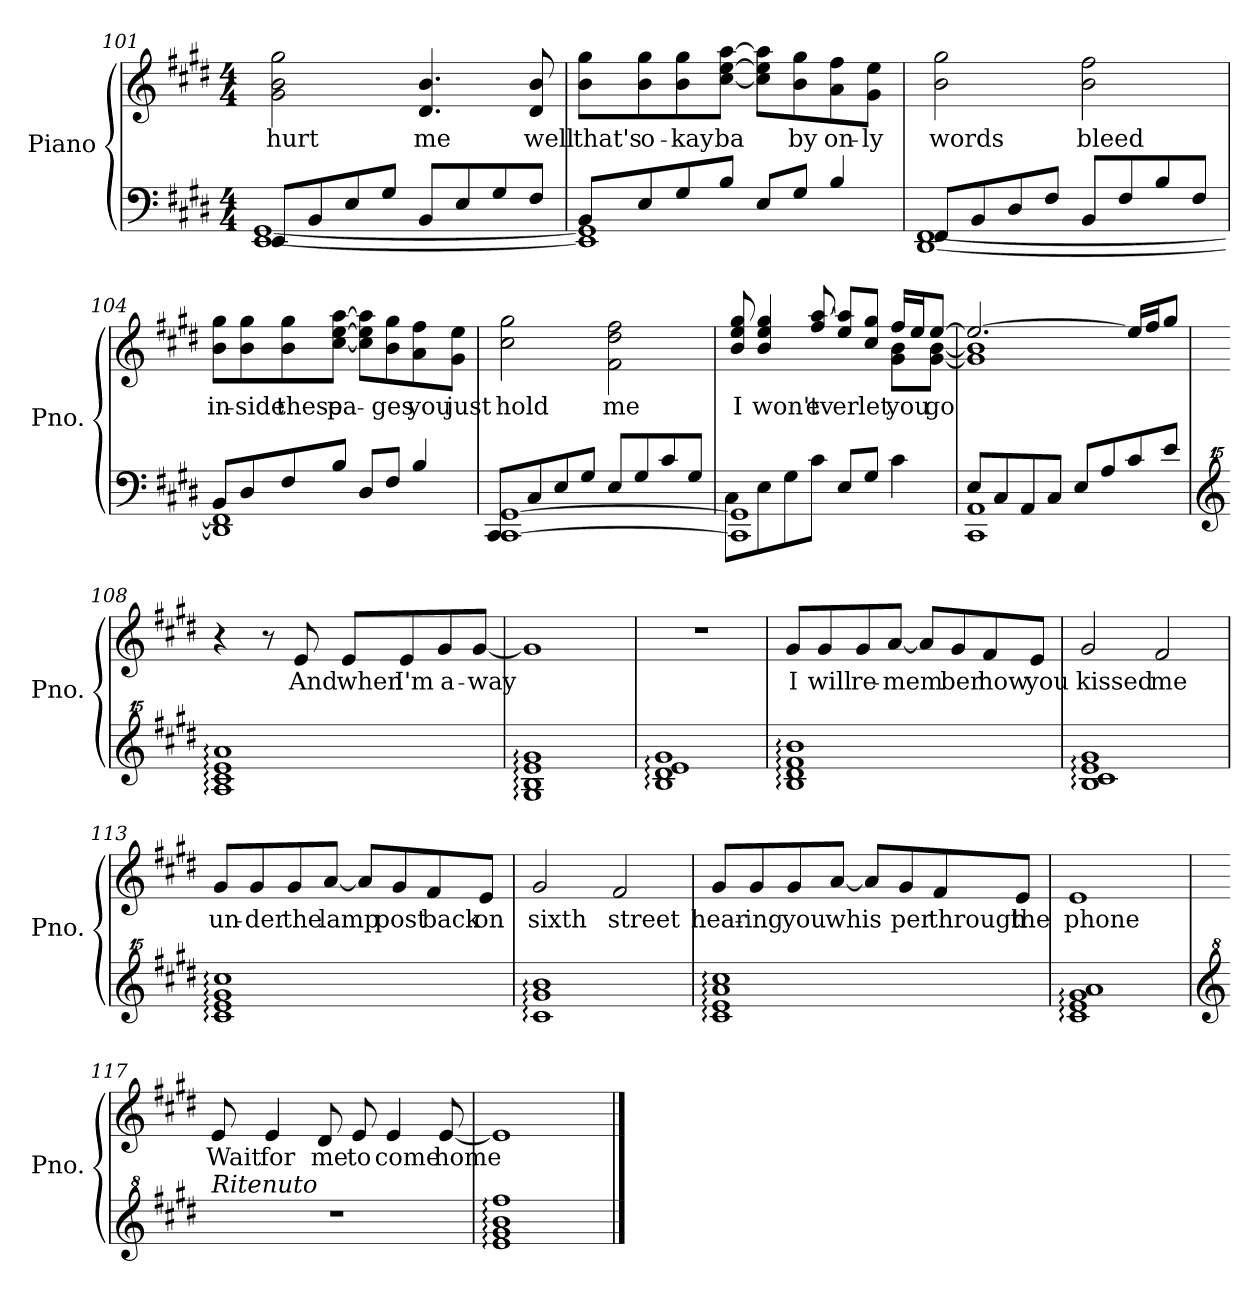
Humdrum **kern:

**kern	**kern	**text
*part1	*part1	*part1
*staff2	*staff1	*staff1
*I"Piano	*	*
*I'Pno.	*	*
!!LO:PB:g=z
*clefF4	*clefG2	*
*k[f#c#g#d#]	*k[f#c#g#d#]	*
*M4/4	*M4/4	*
=101	=101	=101
*^	*	*
!	!	!	!LO:LY:b
8EE/L	[1EE [1GG#	2g#\ 2b\ 2gg#\	-hurt
8BB/	.	.	.
8E/	.	.	.
8G#/J	.	.	.
!	!	!	!LO:LY:b
8BB/L	.	4.d#/ 4.b/	me
8E/	.	.	.
8G#/	.	.	.
!	!	!	!LO:LY:b
8F#/J	.	8d#/ 8b/	well
=102	=102	=102	=102
!	!	!	!LO:LY:b
8BB/L	1EE] 1GG#]	8b\ 8gg#\L	that's
!	!	!	!LO:LY:b
8E/	.	8b\ 8gg#\	o-
!	!	!	!LO:LY:b
8G#/	.	8b\ 8gg#\	-kay
!	!	!	!LO:LY:b
8B/J	.	[8cc#\ [8ee\ [8aa\J	ba
8E/L	.	8cc#\] 8ee\] 8aa\]L	.
!	!	!	!LO:LY:b
8G#/J	.	8b\ 8gg#\	by
!	!	!	!LO:LY:b
4B/	.	8a\ 8ff#\	on-
!	!	!	!LO:LY:b
.	.	8g#\ 8ee\J	-ly
=103	=103	=103	=103
!	!	!	!LO:LY:b
8FF#/L	[1DD# [1FF#	2b\ 2gg#\	words
8BB/	.	.	.
8D#/	.	.	.
8F#/J	.	.	.
!	!	!	!LO:LY:b
8BB/L	.	2b\ 2ff#\	bleed
8F#/	.	.	.
8B/	.	.	.
8F#/J	.	.	.
!!LO:LB:g=z
=104	=104	=104	=104
!	!	!	!LO:LY:b
1DD#] 1FF#]	8BB/L	8b\ 8gg#\L	in-
!	!	!	!LO:LY:b
.	8D#/	8b\ 8gg#\	-side
!	!	!	!LO:LY:b
.	8F#/	8b\ 8gg#\	these
!	!	!	!LO:LY:b
.	8B/J	[8cc#\ [8ee\ [8aa\J	pa-
.	8D#/L	8cc#\] 8ee\] 8aa\]L	.
!	!	!	!LO:LY:b
.	8F#/J	8b\ 8gg#\	-ges
!	!	!	!LO:LY:b
.	4B/	8a\ 8ff#\	you
!	!	!	!LO:LY:b
.	.	8g#\ 8ee\J	just
=105	=105	=105	=105
!	!	!	!LO:LY:b
[1CC# [1GG#	8CC#/L	2cc#\ 2gg#\	hold
.	8C#/	.	.
.	8E/	.	.
.	8G#/J	.	.
!	!	!	!LO:LY:b
.	8E/L	2f#\ 2dd#\ 2ff#\	me
.	8G#/	.	.
.	8c#/	.	.
.	8G#/J	.	.
=106	=106	=106	=106
!	!	!	!LO:LY:b
*	*	*^	*
1CC#] 1GG#]	8C#\L	8b/ 8ee/ 8gg#/	2.ryy	I
!	!	!	!	!LO:LY:b
.	8E\	4b/ 4ee/ 4gg#/	.	won't
.	8G#\	.	.	.
!	!	!	!	!LO:LY:b
.	8c#\J	8ff#/ [8aa/	.	ev
!	!	!	!	!LO:LY:b
.	8E/L	8ee/ 8aa/]L	.	er
!	!	!	!	!LO:LY:b
.	8G#/J	8cc#/ 8gg#/J	.	let
!	!	!	!	!LO:LY:b
.	4c#\	16ff#/LL	8g#\ 8b\L	you
.	.	16ee/J	.	.
!	!	!	!	!LO:LY:b
.	.	[8ee/J	[8g#\ [8b\J	go
!!LO:LB:g=z	!!
=107	=107	=107	=107	=107
1CC# 1AA	8E/L	2.ee/_	1g#] 1b]	.
.	8C#/	.	.	.
.	8AA/	.	.	.
.	8C#/J	.	.	.
.	8E/L	.	.	.
.	8A/	.	.	.
.	8c#/	16ee/LL]	.	.
.	.	16ff#/J	.	.
.	8e/J	8gg#/J	.	.
*v	*v	*	*	*
*	*v	*v	*
=108	=108	=108
*clefG^^2	*	*
1aa: 1ccc#: 1eee: 1aaa:	4r	.
.	8r	.
!	!	!LO:LY:b
.	8e/	And
!	!	!LO:LY:b
.	8e/L	when
!	!	!LO:LY:b
.	8e/	I'm
!	!	!LO:LY:b
.	8g#/	a-
!	!	!LO:LY:b
.	[8g#/J	-way
=109	=109	=109
1gg#: 1bb: 1eee: 1ggg#:	1g#]	.
=110	=110	=110
1bb: 1ddd#: 1eee: 1ggg#:	1r	.
!!LO:LB:g=z
=111	=111	=111
!	!	!LO:LY:b
1bb: 1ddd#: 1fff#: 1bbb:	8g#/L	I
!	!	!LO:LY:b
.	8g#/	will
!	!	!LO:LY:b
.	8g#/	re-
!	!	!LO:LY:b
.	[8a/J	-mem
.	8a/L]	.
!	!	!LO:LY:b
.	8g#/	ber
!	!	!LO:LY:b
.	8f#/	how
!	!	!LO:LY:b
.	8e/J	you
=112	=112	=112
!	!	!LO:LY:b
1bb: 1ccc#: 1eee: 1ggg#:	2g#/	kissed
!	!	!LO:LY:b
.	2f#/	me
=113	=113	=113
!	!	!LO:LY:b
1ccc#: 1eee: 1ggg#: 1cccc#:	8g#/L	un-
!	!	!LO:LY:b
.	8g#/	-der
!	!	!LO:LY:b
.	8g#/	the
!	!	!LO:LY:b
.	[8a/J	lamp
.	8a/L]	.
!	!	!LO:LY:b
.	8g#/	post
!	!	!LO:LY:b
.	8f#/	back
!	!	!LO:LY:b
.	8e/J	on
=114	=114	=114
!	!	!LO:LY:b
1ccc#: 1ggg#: 1bbb:	2g#/	sixth
!	!	!LO:LY:b
.	2f#/	street
!!LO:LB:g=z
=115	=115	=115
!	!	!LO:LY:b
1ccc#: 1eee: 1aaa: 1cccc#:	8g#/L	hear-
!	!	!LO:LY:b
.	8g#/	-ing
!	!	!LO:LY:b
.	8g#/	you
!	!	!LO:LY:b
.	[8a/J	whis
.	8a/L]	.
!	!	!LO:LY:b
.	8g#/	per
!	!	!LO:LY:b
.	8f#/	through
!	!	!LO:LY:b
.	8e/J	the
=116	=116	=116
!	!	!LO:LY:b
1ccc#: 1eee: 1ggg#: 1aaa:	1eZ	phone
=117	=117	=117
*clefG^2	*	*
*	*MM80	*
!LO:TX:a:i:t=Ritenuto	!	!
!	!	!LO:LY:b
1r	8e/	Wait
!	!	!LO:LY:b
.	4e/	for
!	!	!LO:LY:b
.	8d#/	me
!	!	!LO:LY:b
.	8e/	to
!	!	!LO:LY:b
.	4e/	come
!	!	!LO:LY:b
.	[8e/	home
=118	=118	=118
1ee: 1gg#: 1bb: 1fff#:	1e]	.
==	==	==
*-	*-	*-
